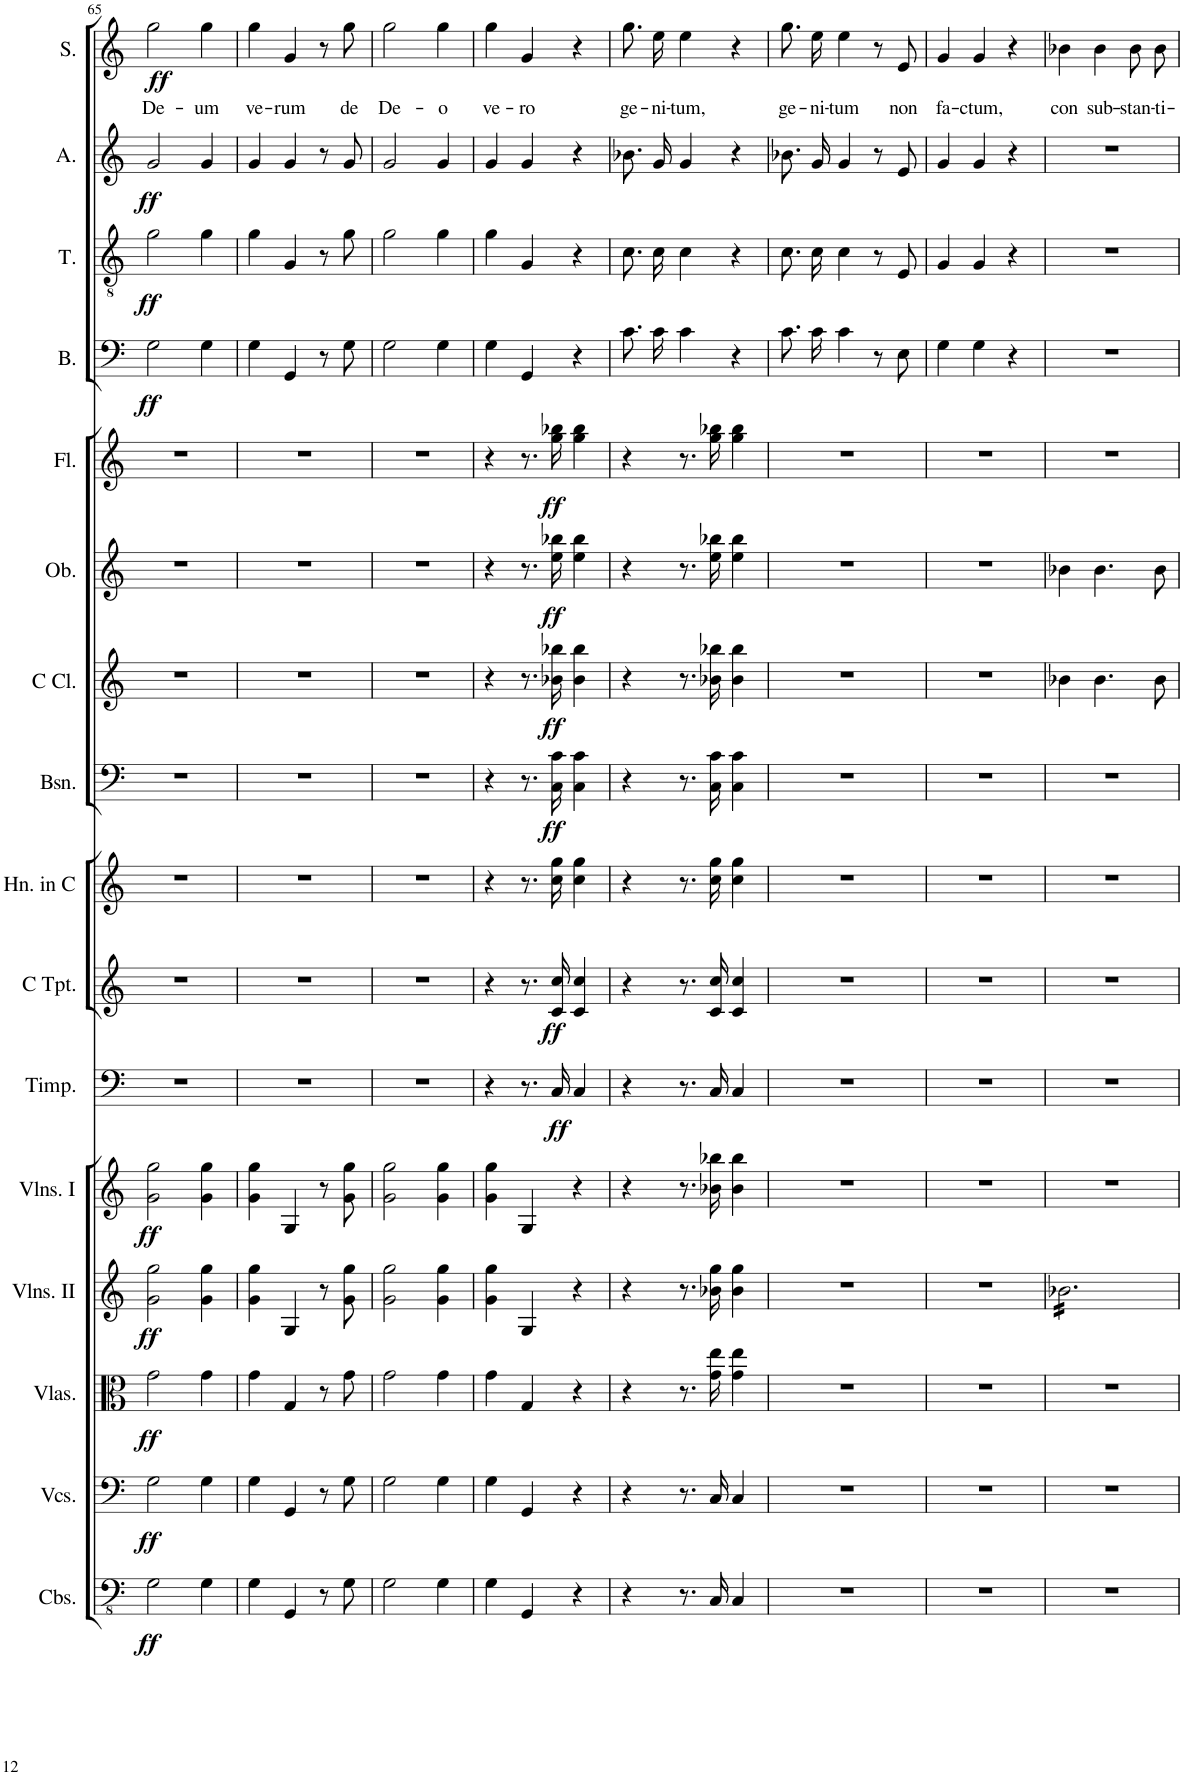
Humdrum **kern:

**kern	**dynam	**kern	**dynam	**kern	**dynam	**kern	**dynam	**kern	**dynam	**kern	**dynam	**kern	**dynam	**kern	**kern	**dynam	**kern	**dynam	**kern	**dynam	**kern	**dynam	**kern	**dynam	**kern	**dynam	**kern	**dynam	**kern	**text	**dynam
*part16	*part16	*part15	*part15	*part14	*part14	*part13	*part13	*part12	*part12	*part11	*part11	*part10	*part10	*part9	*part8	*part8	*part7	*part7	*part6	*part6	*part5	*part5	*part4	*part4	*part3	*part3	*part2	*part2	*part1	*part1	*part1
*staff16	*staff16	*staff15	*staff15	*staff14	*staff14	*staff13	*staff13	*staff12	*staff12	*staff11	*staff11	*staff10	*staff10	*staff9	*staff8	*staff8	*staff7	*staff7	*staff6	*staff6	*staff5	*staff5	*staff4	*staff4	*staff3	*staff3	*staff2	*staff2	*staff1	*staff1	*staff1
*I"Contrabasses	*	*I"Violoncellos	*	*I"Violas	*	*I"Violins II	*	*I"Violins I	*	*I"Timpani	*	*I"C Trumpet	*	*I"Horn in C	*I"Bassoon	*	*I"C Clarinet	*	*I"Oboe	*	*I"Flute	*	*I"Bass	*	*I"Tenor	*	*I"Alto	*	*I"Soprano	*	*
*I'Cbs.	*	*I'Vcs.	*	*I'Vlas.	*	*I'Vlns. II	*	*I'Vlns. I	*	*I'Timp.	*	*I'C Tpt.	*	*I'Hn. in C	*I'Bsn.	*	*I'C Cl.	*	*I'Ob.	*	*I'Fl.	*	*I'B.	*	*I'T.	*	*I'A.	*	*I'S.	*	*
!!LO:PB:g=z
*clefFv4	*	*clefF4	*	*clefC3	*	*clefG2	*	*clefG2	*	*clefF4	*	*clefG2	*	*clefG2	*clefF4	*	*clefG2	*	*clefG2	*	*clefG2	*	*clefF4	*	*clefGv2	*	*clefG2	*	*clefG2	*	*
*	*	*	*	*	*	*	*	*	*	*	*	*	*	*Trd4c7	*	*	*Trd1c2	*	*	*	*	*	*	*	*	*	*	*	*	*	*
*k[]	*	*k[]	*	*k[]	*	*k[]	*	*k[]	*	*k[]	*	*k[]	*	*k[]	*k[]	*	*k[]	*	*k[]	*	*k[]	*	*k[]	*	*k[]	*	*k[]	*	*k[]	*	*
*M3/4	*	*M3/4	*	*M3/4	*	*M3/4	*	*M3/4	*	*M3/4	*	*M3/4	*	*M3/4	*M3/4	*	*M3/4	*	*M3/4	*	*M3/4	*	*M3/4	*	*M3/4	*	*M3/4	*	*M3/4	*	*
=65	=65	=65	=65	=65	=65	=65	=65	=65	=65	=65	=65	=65	=65	=65	=65	=65	=65	=65	=65	=65	=65	=65	=65	=65	=65	=65	=65	=65	=65	=65	=65
!	!LO:DY:b	!	!LO:DY:b	!	!LO:DY:b	!	!LO:DY:b	!	!LO:DY:b	!	!	!	!	!	!	!	!	!	!	!	!	!	!	!LO:DY:b	!	!LO:DY:b	!	!LO:DY:b	!	!LO:LY:b	!LO:DY:b
2GG\	ff	2G\	ff	2g\	ff	2g\ 2gg\	ff	2g\ 2gg\	ff	2.r	.	2.r	.	2.r	2.r	.	2.r	.	2.r	.	2.r	.	2G\	ff	2g\	ff	2g/	ff	2gg\	De-	ff
!	!	!	!	!	!	!	!	!	!	!	!	!	!	!	!	!	!	!	!	!	!	!	!	!	!	!	!	!	!	!LO:LY:b	!
4GG\	.	4G\	.	4g\	.	4g\ 4gg\	.	4g\ 4gg\	.	.	.	.	.	.	.	.	.	.	.	.	.	.	4G\	.	4g\	.	4g/	.	4gg\	-um	.
=66	=66	=66	=66	=66	=66	=66	=66	=66	=66	=66	=66	=66	=66	=66	=66	=66	=66	=66	=66	=66	=66	=66	=66	=66	=66	=66	=66	=66	=66	=66	=66
!	!	!	!	!	!	!	!	!	!	!	!	!	!	!	!	!	!	!	!	!	!	!	!	!	!	!	!	!	!	!LO:LY:b	!
4GG\	.	4G\	.	4g\	.	4g\ 4gg\	.	4g\ 4gg\	.	2.r	.	2.r	.	2.r	2.r	.	2.r	.	2.r	.	2.r	.	4G\	.	4g\	.	4g/	.	4gg\	ve-	.
!	!	!	!	!	!	!	!	!	!	!	!	!	!	!	!	!	!	!	!	!	!	!	!	!	!	!	!	!	!	!LO:LY:b	!
4GGG/	.	4GG/	.	4G/	.	4G/	.	4G/	.	.	.	.	.	.	.	.	.	.	.	.	.	.	4GG/	.	4G/	.	4g/	.	4g/	-rum	.
8r	.	8r	.	8r	.	8r	.	8r	.	.	.	.	.	.	.	.	.	.	.	.	.	.	8r	.	8r	.	8r	.	8r	.	.
!	!	!	!	!	!	!	!	!	!	!	!	!	!	!	!	!	!	!	!	!	!	!	!	!	!	!	!	!	!	!LO:LY:b	!
8GG\	.	8G\	.	8g\	.	8g\ 8gg\	.	8g\ 8gg\	.	.	.	.	.	.	.	.	.	.	.	.	.	.	8G\	.	8g\	.	8g/	.	8gg\	de	.
=67	=67	=67	=67	=67	=67	=67	=67	=67	=67	=67	=67	=67	=67	=67	=67	=67	=67	=67	=67	=67	=67	=67	=67	=67	=67	=67	=67	=67	=67	=67	=67
!	!	!	!	!	!	!	!	!	!	!	!	!	!	!	!	!	!	!	!	!	!	!	!	!	!	!	!	!	!	!LO:LY:b	!
2GG\	.	2G\	.	2g\	.	2g\ 2gg\	.	2g\ 2gg\	.	2.r	.	2.r	.	2.r	2.r	.	2.r	.	2.r	.	2.r	.	2G\	.	2g\	.	2g/	.	2gg\	De-	.
!	!	!	!	!	!	!	!	!	!	!	!	!	!	!	!	!	!	!	!	!	!	!	!	!	!	!	!	!	!	!LO:LY:b	!
4GG\	.	4G\	.	4g\	.	4g\ 4gg\	.	4g\ 4gg\	.	.	.	.	.	.	.	.	.	.	.	.	.	.	4G\	.	4g\	.	4g/	.	4gg\	-o	.
=68	=68	=68	=68	=68	=68	=68	=68	=68	=68	=68	=68	=68	=68	=68	=68	=68	=68	=68	=68	=68	=68	=68	=68	=68	=68	=68	=68	=68	=68	=68	=68
!	!	!	!	!	!	!	!	!	!	!	!	!	!	!	!	!	!	!	!	!	!	!	!	!	!	!	!	!	!	!LO:LY:b	!
4GG\	.	4G\	.	4g\	.	4g\ 4gg\	.	4g\ 4gg\	.	4r	.	4r	.	4r	4r	.	4r	.	4r	.	4r	.	4G\	.	4g\	.	4g/	.	4gg\	ve-	.
!	!	!	!	!	!	!	!	!	!	!	!	!	!	!	!	!	!	!	!	!	!	!	!	!	!	!	!	!	!	!LO:LY:b	!
4GGG/	.	4GG/	.	4G/	.	4G/	.	4G/	.	8.r	.	8.r	.	8.r	8.r	.	8.r	.	8.r	.	8.r	.	4GG/	.	4G/	.	4g/	.	4g/	-ro	.
!	!	!	!	!	!	!	!	!	!	!	!LO:DY:b	!	!LO:DY:b	!	!	!LO:DY:b	!	!LO:DY:b	!	!LO:DY:b	!	!LO:DY:b	!	!	!	!	!	!	!	!	!
.	.	.	.	.	.	.	.	.	.	16C/	ff	16c/ 16cc/	ff	16cc\ 16gg\	16C\ 16c\	ff	16b-X\ 16bb-X\	ff	16ee\ 16bb-X\	ff	16gg\ 16bb-X\	ff	.	.	.	.	.	.	.	.	.
4r	.	4r	.	4r	.	4r	.	4r	.	4C/	.	4c/ 4cc/	.	4cc\ 4gg\	4C\ 4c\	.	4b-\ 4bb-\	.	4ee\ 4bb-\	.	4gg\ 4bb-\	.	4r	.	4r	.	4r	.	4r	.	.
=69	=69	=69	=69	=69	=69	=69	=69	=69	=69	=69	=69	=69	=69	=69	=69	=69	=69	=69	=69	=69	=69	=69	=69	=69	=69	=69	=69	=69	=69	=69	=69
!	!	!	!	!	!	!	!	!	!	!	!	!	!	!	!	!	!	!	!	!	!	!	!	!	!	!	!	!	!	!LO:LY:b	!
4r	.	4r	.	4r	.	4r	.	4r	.	4r	.	4r	.	4r	4r	.	4r	.	4r	.	4r	.	8.c\L	.	8.c\L	.	8.b-X/L	.	8.gg\L	ge-	.
!	!	!	!	!	!	!	!	!	!	!	!	!	!	!	!	!	!	!	!	!	!	!	!	!	!	!	!	!	!	!LO:LY:b	!
.	.	.	.	.	.	.	.	.	.	.	.	.	.	.	.	.	.	.	.	.	.	.	16c\Jk	.	16c\Jk	.	16g/Jk	.	16ee\Jk	-ni-	.
!	!	!	!	!	!	!	!	!	!	!	!	!	!	!	!	!	!	!	!	!	!	!	!	!	!	!	!	!	!	!LO:LY:b	!
8.r	.	8.r	.	8.r	.	8.r	.	8.r	.	8.r	.	8.r	.	8.r	8.r	.	8.r	.	8.r	.	8.r	.	4c\	.	4c\	.	4g/	.	4ee\	-tum,	.
16CC/	.	16C/	.	16g\ 16ee\	.	16b-X\ 16gg\	.	16b-X\ 16bb-X\	.	16C/	.	16c/ 16cc/	.	16cc\ 16gg\	16C\ 16c\	.	16b-X\ 16bb-X\	.	16ee\ 16bb-X\	.	16gg\ 16bb-X\	.	.	.	.	.	.	.	.	.	.
4CC/	.	4C/	.	4g\ 4ee\	.	4b-\ 4gg\	.	4b-\ 4bb-\	.	4C/	.	4c/ 4cc/	.	4cc\ 4gg\	4C\ 4c\	.	4b-\ 4bb-\	.	4ee\ 4bb-\	.	4gg\ 4bb-\	.	4r	.	4r	.	4r	.	4r	.	.
=70	=70	=70	=70	=70	=70	=70	=70	=70	=70	=70	=70	=70	=70	=70	=70	=70	=70	=70	=70	=70	=70	=70	=70	=70	=70	=70	=70	=70	=70	=70	=70
!	!	!	!	!	!	!	!	!	!	!	!	!	!	!	!	!	!	!	!	!	!	!	!	!	!	!	!	!	!	!LO:LY:b	!
2.r	.	2.r	.	2.r	.	2.r	.	2.r	.	2.r	.	2.r	.	2.r	2.r	.	2.r	.	2.r	.	2.r	.	8.c\L	.	8.c\L	.	8.b-X/L	.	8.gg\L	ge-	.
!	!	!	!	!	!	!	!	!	!	!	!	!	!	!	!	!	!	!	!	!	!	!	!	!	!	!	!	!	!	!LO:LY:b	!
.	.	.	.	.	.	.	.	.	.	.	.	.	.	.	.	.	.	.	.	.	.	.	16c\Jk	.	16c\Jk	.	16g/Jk	.	16ee\Jk	-ni-	.
!	!	!	!	!	!	!	!	!	!	!	!	!	!	!	!	!	!	!	!	!	!	!	!	!	!	!	!	!	!	!LO:LY:b	!
.	.	.	.	.	.	.	.	.	.	.	.	.	.	.	.	.	.	.	.	.	.	.	4c\	.	4c\	.	4g/	.	4ee\	-tum	.
.	.	.	.	.	.	.	.	.	.	.	.	.	.	.	.	.	.	.	.	.	.	.	8r	.	8r	.	8r	.	8r	.	.
!	!	!	!	!	!	!	!	!	!	!	!	!	!	!	!	!	!	!	!	!	!	!	!	!	!	!	!	!	!	!LO:LY:b	!
.	.	.	.	.	.	.	.	.	.	.	.	.	.	.	.	.	.	.	.	.	.	.	8E\	.	8E/	.	8e/	.	8e/	non	.
=71	=71	=71	=71	=71	=71	=71	=71	=71	=71	=71	=71	=71	=71	=71	=71	=71	=71	=71	=71	=71	=71	=71	=71	=71	=71	=71	=71	=71	=71	=71	=71
!	!	!	!	!	!	!	!	!	!	!	!	!	!	!	!	!	!	!	!	!	!	!	!	!	!	!	!	!	!	!LO:LY:b	!
2.r	.	2.r	.	2.r	.	2.r	.	2.r	.	2.r	.	2.r	.	2.r	2.r	.	2.r	.	2.r	.	2.r	.	4G\	.	4G/	.	4g/	.	4g/	fa-	.
!	!	!	!	!	!	!	!	!	!	!	!	!	!	!	!	!	!	!	!	!	!	!	!	!	!	!	!	!	!	!LO:LY:b	!
.	.	.	.	.	.	.	.	.	.	.	.	.	.	.	.	.	.	.	.	.	.	.	4G\	.	4G/	.	4g/	.	4g/	-ctum,	.
.	.	.	.	.	.	.	.	.	.	.	.	.	.	.	.	.	.	.	.	.	.	.	4r	.	4r	.	4r	.	4r	.	.
=72	=72	=72	=72	=72	=72	=72	=72	=72	=72	=72	=72	=72	=72	=72	=72	=72	=72	=72	=72	=72	=72	=72	=72	=72	=72	=72	=72	=72	=72	=72	=72
!	!	!	!	!	!	!	!	!	!	!	!	!	!	!	!	!	!	!	!	!	!	!	!	!	!	!	!	!	!	!LO:LY:b	!
*	*	*	*	*	*	*tremolo	*	*	*	*	*	*	*	*	*	*	*	*	*	*	*	*	*	*	*	*	*	*	*	*	*
2.r	.	2.r	.	2.r	.	16b-X\LL	.	2.r	.	2.r	.	2.r	.	2.r	2.r	.	4b-X\	.	4b-X\	.	2.r	.	2.r	.	2.r	.	2.r	.	4b-X\	con	.
.	.	.	.	.	.	16b-X\	.	.	.	.	.	.	.	.	.	.	.	.	.	.	.	.	.	.	.	.	.	.	.	.	.
.	.	.	.	.	.	16b-X\	.	.	.	.	.	.	.	.	.	.	.	.	.	.	.	.	.	.	.	.	.	.	.	.	.
.	.	.	.	.	.	16b-X\	.	.	.	.	.	.	.	.	.	.	.	.	.	.	.	.	.	.	.	.	.	.	.	.	.
!	!	!	!	!	!	!	!	!	!	!	!	!	!	!	!	!	!	!	!	!	!	!	!	!	!	!	!	!	!	!LO:LY:b	!
.	.	.	.	.	.	16b-X\	.	.	.	.	.	.	.	.	.	.	4.b-\	.	4.b-\	.	.	.	.	.	.	.	.	.	4b-\	sub-	.
.	.	.	.	.	.	16b-X\	.	.	.	.	.	.	.	.	.	.	.	.	.	.	.	.	.	.	.	.	.	.	.	.	.
.	.	.	.	.	.	16b-X\	.	.	.	.	.	.	.	.	.	.	.	.	.	.	.	.	.	.	.	.	.	.	.	.	.
.	.	.	.	.	.	16b-X\	.	.	.	.	.	.	.	.	.	.	.	.	.	.	.	.	.	.	.	.	.	.	.	.	.
!	!	!	!	!	!	!	!	!	!	!	!	!	!	!	!	!	!	!	!	!	!	!	!	!	!	!	!	!	!	!LO:LY:b	!
.	.	.	.	.	.	16b-X\	.	.	.	.	.	.	.	.	.	.	.	.	.	.	.	.	.	.	.	.	.	.	8b-\L	-stan-	.
.	.	.	.	.	.	16b-X\	.	.	.	.	.	.	.	.	.	.	.	.	.	.	.	.	.	.	.	.	.	.	.	.	.
!	!	!	!	!	!	!	!	!	!	!	!	!	!	!	!	!	!	!	!	!	!	!	!	!	!	!	!	!	!	!LO:LY:b	!
.	.	.	.	.	.	16b-X\	.	.	.	.	.	.	.	.	.	.	8b-\	.	8b-\	.	.	.	.	.	.	.	.	.	8b-\J	-ti-	.
.	.	.	.	.	.	16b-X\JJ	.	.	.	.	.	.	.	.	.	.	.	.	.	.	.	.	.	.	.	.	.	.	.	.	.
*	*	*	*	*	*	*Xtremolo	*	*	*	*	*	*	*	*	*	*	*	*	*	*	*	*	*	*	*	*	*	*	*	*	*
=	=	=	=	=	=	=	=	=	=	=	=	=	=	=	=	=	=	=	=	=	=	=	=	=	=	=	=	=	=	=	=
*-	*-	*-	*-	*-	*-	*-	*-	*-	*-	*-	*-	*-	*-	*-	*-	*-	*-	*-	*-	*-	*-	*-	*-	*-	*-	*-	*-	*-	*-	*-	*-
